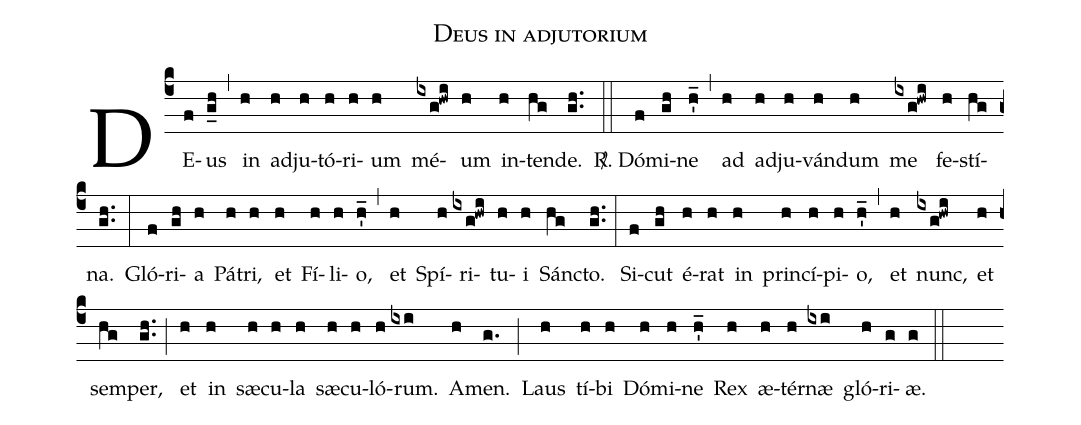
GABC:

name:Deus in adjutorium;
office-part:Toni Communes;
%%
annotation: V;
%%

(c4) DE(f)us(g_h) (,)
  in(h) ad(h)ju(h)tó(h)ri(h)um(h) mé(ixg!hwi)um(h) in(h)ten(hg)de.(g.h.) (::)
<sp>R/</sp>. Dó(f)mi(gh)ne(h'_) (,)
  ad(h) ad(h)ju(h)ván(h)dum(h) me(ixg!hwi) fe(h)stí(hg)na.(g.h.) (:)
Gló(f)ri(gh)a(h) Pá(h)tri,(h) et(h) Fí(h)li(h)o,(h'_) (,)
  et(h) Spí(h)ri(ixg!hwi)tu(h)i(h) Sán(hg)cto.(g.h.) (:)
Si(f)cut(gh) é(h)rat(h) in(h) prin(h)cí(h)pi(h)o,(h'_) (,)
  et(h) nunc,(ixg!hwi) et(h) sem(hg)per,(g.h.) (;)
  et(h) in(h) sæ(h)cu(h)la(h) sæ(h)cu(h)ló(h)rum.(ixi) A(h)men.(g.) (;)
Laus(h) tí(h)bi(h) Dó(h)mi(h)ne(h'_) Rex(h) æ(h)tér(h)næ(ixi) gló(h)ri(g)æ.(g) (::)
